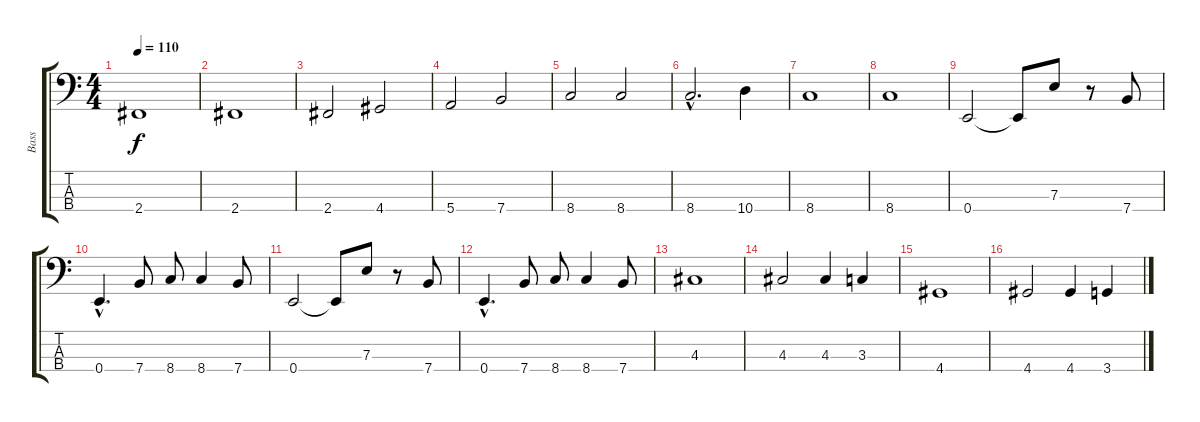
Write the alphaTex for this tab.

\track ("Bass" "Bass") {instrument fretlessbass}
\staff {score tabs}
\tuning (G2 D2 A1 E1) {hide}
\ts (4 4)
\tempo 110
\clef f4
\ks c
2.4.1{dy f} |
2.4.1 |
2.4.2 4.4.2 |
5.4.2 7.4.2 |
8.4.2 8.4.2 |
8.4{hac}.2{d} 10.4.4 |
8.4.1 |
8.4.1 |
0.4.2 0.4{t}.8 7.3.8 r.8 7.4.8 |
0.4{hac}.4{d} 7.4.8 8.4.8 8.4.4 7.4.8 |
0.4.2 0.4{t}.8 7.3.8 r.8 7.4.8 |
0.4{hac}.4{d} 7.4.8 8.4.8 8.4.4 7.4.8 |
4.3.1 |
4.3.2 4.3.4 3.3.4 |
4.4.1 |
4.4.2 4.4.4 3.4.4
